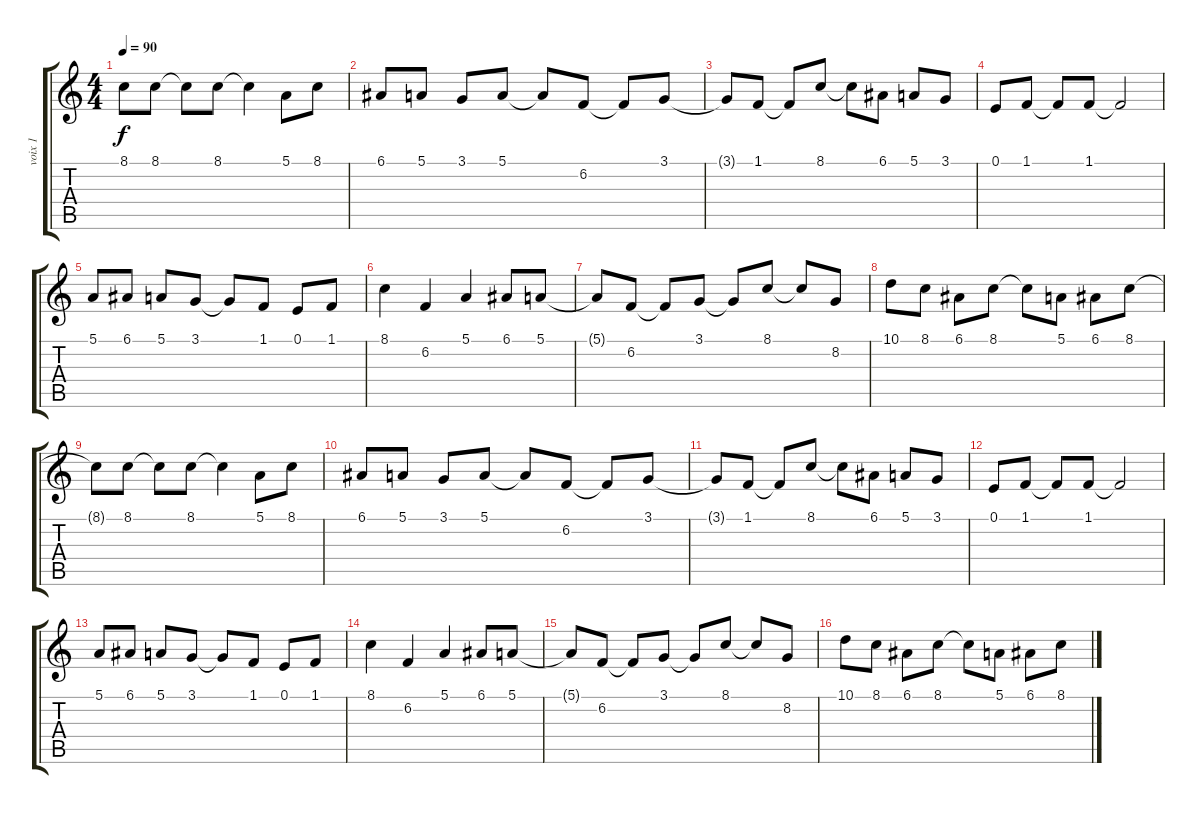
\track ("voix 1" "voix 1") {instrument violin}
\staff {score tabs}
\tuning (E4 B3 G3 D3 A2 E2) {hide}
\ts (4 4)
\tempo 90
\clef g2
\ks c
8.1{t}.8{dy f} 8.1.8 8.1{t}.8 8.1.8 8.1{t}.4 5.1.8 8.1.8 |
6.1.8 5.1.8 3.1.8 5.1.8 5.1{t}.8 6.2.8 6.2{t}.8 3.1.8 |
3.1{t}.8 1.1.8 1.1{t}.8 8.1.8 8.1{t}.8 6.1.8 5.1.8 3.1.8 |
0.1.8 1.1.8 1.1{t}.8 1.1.8 1.1{t}.2 |
5.1.8 6.1.8 5.1.8 3.1.8 3.1{t}.8 1.1.8 0.1.8 1.1.8 |
8.1.4 6.2.4 5.1.4 6.1.8 5.1.8 |
5.1{t}.8 6.2.8 6.2{t}.8 3.1.8 3.1{t}.8 8.1.8 8.1{t}.8 8.2.8 |
10.1.8 8.1.8 6.1.8 8.1.8 8.1{t}.8 5.1.8 6.1.8 8.1.8 |
8.1{t}.8 8.1.8 8.1{t}.8 8.1.8 8.1{t}.4 5.1.8 8.1.8 |
6.1.8 5.1.8 3.1.8 5.1.8 5.1{t}.8 6.2.8 6.2{t}.8 3.1.8 |
3.1{t}.8 1.1.8 1.1{t}.8 8.1.8 8.1{t}.8 6.1.8 5.1.8 3.1.8 |
0.1.8 1.1.8 1.1{t}.8 1.1.8 1.1{t}.2 |
5.1.8 6.1.8 5.1.8 3.1.8 3.1{t}.8 1.1.8 0.1.8 1.1.8 |
8.1.4 6.2.4 5.1.4 6.1.8 5.1.8 |
5.1{t}.8 6.2.8 6.2{t}.8 3.1.8 3.1{t}.8 8.1.8 8.1{t}.8 8.2.8 |
10.1.8 8.1.8 6.1.8 8.1.8 8.1{t}.8 5.1.8 6.1.8 8.1.8
